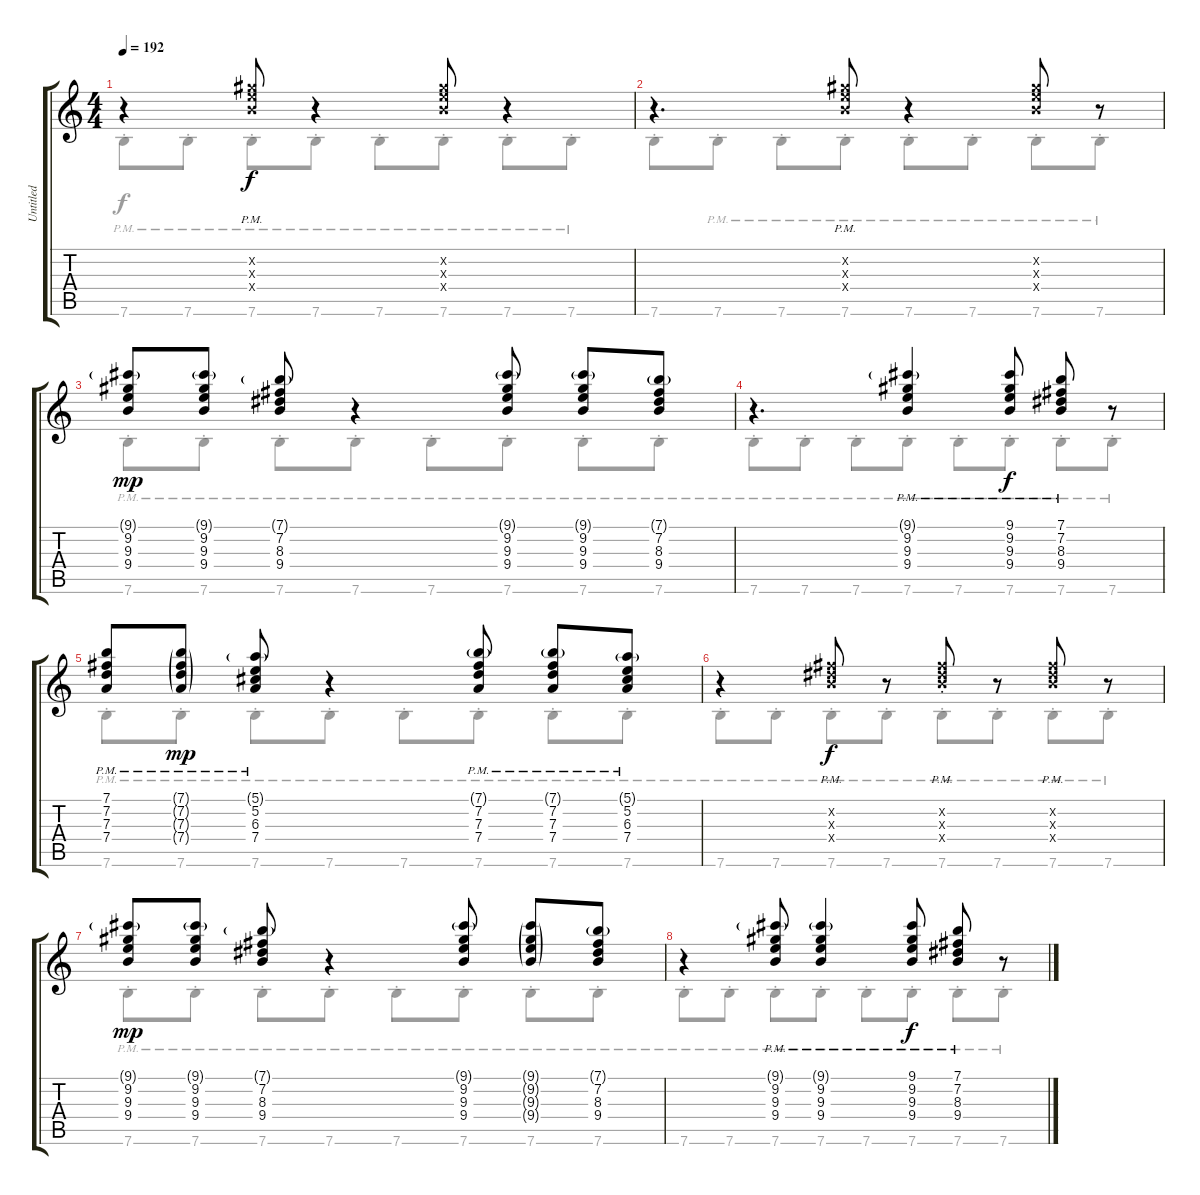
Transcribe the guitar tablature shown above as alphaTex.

\track ("Untitled" "Untitled") {instrument acousticguitarnylon}
\staff {score tabs}
\tuning (E4 B3 G3 D3 A2 E2) {hide}
\voice
\ts (4 4)
\tempo 192
\clef g2
\ks c
r.4{dy f} (9.2{pm x} 9.3{pm x} 9.4{pm x}).8 r.4 (9.2{x} 9.3{x} 9.4{x}).8 r.4 |
r.4{d} (9.2{pm x} 9.3{pm x} 9.4{pm x}).8 r.4 (9.2{x} 9.3{x} 9.4{x}).8 r.8 |
(9.1{g} 9.2 9.3 9.4).8{dy mp} (9.1{g} 9.2 9.3 9.4).8 (7.1{g} 7.2 8.3 9.4).8 r.4 (9.1{g} 9.2 9.3 9.4).8 (9.1{g} 9.2 9.3 9.4).8 (7.1{g} 7.2 8.3 9.4).8 |
r.4{d} (9.1{g pm} 9.2{pm} 9.3{pm} 9.4{pm}).4 (9.1{pm} 9.2{pm} 9.3{pm} 9.4{pm}).8{dy f} (7.1{pm} 7.2{pm} 8.3{pm} 9.4{pm}).8 r.8 |
(7.1{pm} 7.2{pm} 7.3{pm} 7.4{pm}).8 (7.1{g pm} 7.2{g pm} 7.3{g pm} 7.4{g pm}).8{dy mp} (5.1{g pm} 5.2{pm} 6.3{pm} 7.4{pm}).8 r.4 (7.1{g pm} 7.2{pm} 7.3{pm} 7.4{pm}).8 (7.1{g pm} 7.2{pm} 7.3{pm} 7.4{pm}).8 (5.1{g pm} 5.2{pm} 6.3{pm} 7.4{pm}).8 |
r.4 (7.2{pm x} 8.3{pm x} 9.4{pm x}).8{dy f} r.8 (7.2{pm st x} 8.3{pm st x} 9.4{pm st x}).8 r.8 (7.2{pm x} 8.3{pm x} 9.4{pm x}).8 r.8 |
(9.1{g} 9.2 9.3 9.4).8{dy mp} (9.1{g} 9.2 9.3 9.4).8 (7.1{g} 7.2 8.3 9.4).8 r.4 (9.1{g} 9.2 9.3 9.4).8 (9.1{g} 9.2{g} 9.3{g} 9.4{g}).8 (7.1{g} 7.2 8.3 9.4).8 |
r.4 (9.1{g pm} 9.2{pm} 9.3{pm} 9.4{pm}).8 (9.1{g pm} 9.2{pm} 9.3{pm} 9.4{pm}).4 (9.1{pm} 9.2{pm} 9.3{pm} 9.4{pm}).8{dy f} (7.1{pm} 7.2{pm} 8.3{pm} 9.4{pm}).8 r.8
\voice
\clef g2
\ottava regular
\simile none
\ks c
7.6{pm st}.8{dy f} 7.6{pm st}.8 7.6{pm st}.8 7.6{pm st}.8 7.6{pm st}.8 7.6{pm st}.8 7.6{pm st}.8 7.6{pm st}.8 |
7.6{st}.8 7.6{pm st}.8 7.6{pm st}.8 7.6{pm st}.8 7.6{pm st}.8 7.6{pm st}.8 7.6{pm st}.8 7.6{pm st}.8 |
7.6{pm st}.8 7.6{pm st}.8 7.6{pm st}.8 7.6{pm st}.8 7.6{pm st}.8 7.6{pm st}.8 7.6{pm st}.8 7.6{pm st}.8 |
7.6{pm st}.8 7.6{pm st}.8 7.6{pm st}.8 7.6{pm st}.8 7.6{pm st}.8 7.6{pm st}.8 7.6{pm st}.8 7.6{pm st}.8 |
7.6{pm st}.8 7.6{pm st}.8 7.6{pm st}.8 7.6{pm st}.8 7.6{pm st}.8 7.6{pm st}.8 7.6{pm st}.8 7.6{pm st}.8 |
7.6{pm st}.8 7.6{pm st}.8 7.6{pm st}.8 7.6{pm st}.8 7.6{pm st}.8 7.6{pm st}.8 7.6{pm st}.8 7.6{pm st}.8 |
7.6{pm st}.8 7.6{pm st}.8 7.6{pm st}.8 7.6{pm st}.8 7.6{pm st}.8 7.6{pm st}.8 7.6{pm st}.8 7.6{pm st}.8 |
7.6{pm st}.8 7.6{pm st}.8 7.6{pm st}.8 7.6{pm st}.8 7.6{pm st}.8 7.6{pm st}.8 7.6{pm st}.8 7.6{pm st}.8
